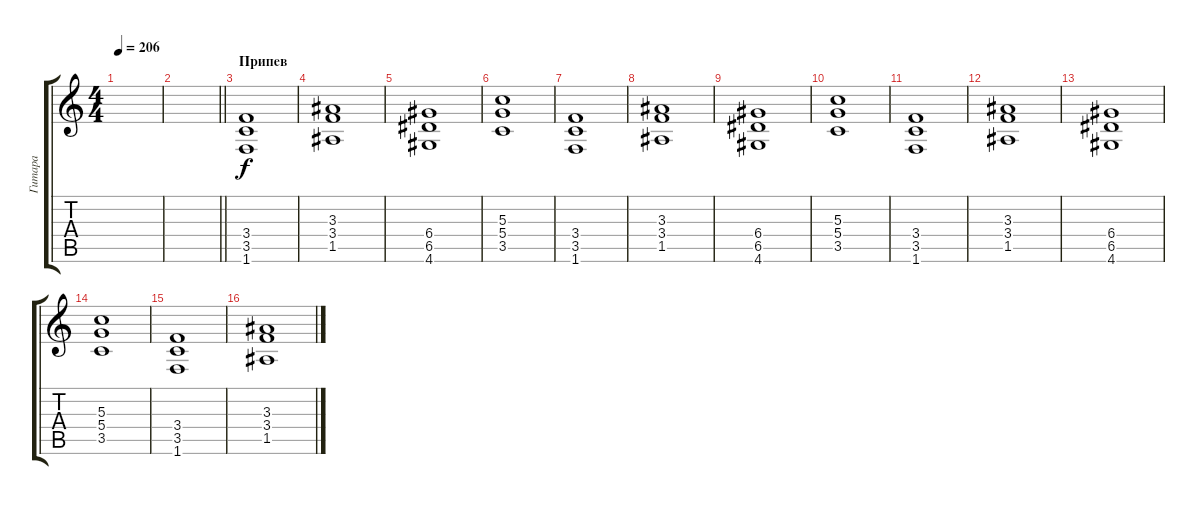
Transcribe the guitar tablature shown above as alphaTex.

\track ("Гитара" "Гитара") {instrument banjo}
\staff {score tabs}
\tuning (E4 B3 G3 D3 A2 E2) {hide}
\displaytranspose 12
\ts (4 4)
\tempo 206
\clef g2
\ks c
|
\barLineRight lightlight
|
\section ("" "Припев")
(3.4 3.5 1.6).1{volume 6 instrument overdrivenguitar} |
(3.3 3.4 1.5).1 |
(6.4 6.5 4.6).1 |
(5.3 5.4 3.5).1 |
(3.4 3.5 1.6).1 |
(3.3 3.4 1.5).1 |
(6.4 6.5 4.6).1 |
(5.3 5.4 3.5).1 |
(3.4 3.5 1.6).1 |
(3.3 3.4 1.5).1 |
(6.4 6.5 4.6).1 |
(5.3 5.4 3.5).1 |
(3.4 3.5 1.6).1 |
(3.3 3.4 1.5).1
